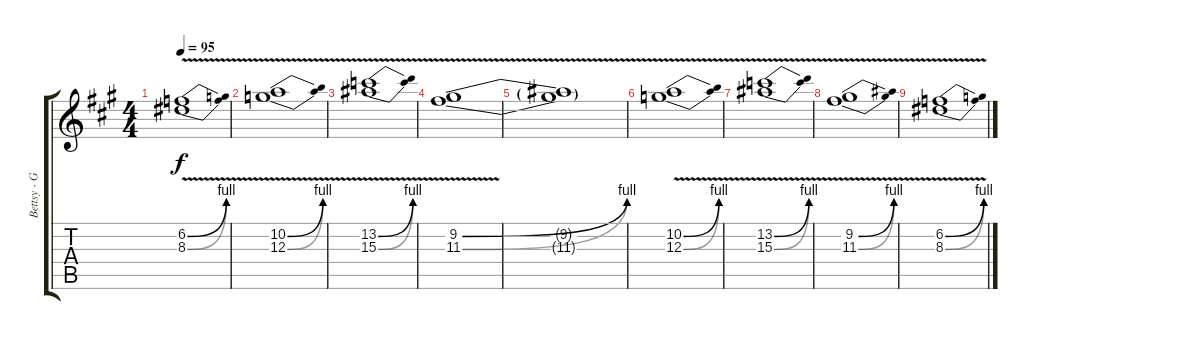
\track ("Bettsy - Guitar 1" "Bettsy - G") {instrument distortionguitar}
\staff {score tabs}
\tuning (E4 B3 G3 D3 A2 E2) {hide}
\ts (4 4)
\tempo 95
\clef g2
\ks a
(6.2{be (bend 0 0 60 4) v} 8.3{be (bend 0 0 60 4) v}).1{dy f} |
(10.2{be (bend 0 0 60 4) v} 12.3{be (bend 0 0 60 4) v}).1 |
(13.2{be (bend 0 0 60 4) v} 15.3{be (bend 0 0 60 4) v}).1 |
(9.2{be (bend 0 0 60 4) v} 11.3{be (bend 0 0 60 4) v}).1 |
(9.2{t} 11.3{t}).1 |
(10.2{be (bend 0 0 60 4) v} 12.3{be (bend 0 0 60 4) v}).1{volume 0} |
(13.2{be (bend 0 0 60 4) v} 15.3{be (bend 0 0 60 4) v}).1 |
(9.2{be (bend 0 0 60 4) v} 11.3{be (bend 0 0 60 4) v}).1 |
(6.2{be (bend 0 0 60 4) v} 8.3{be (bend 0 0 60 4) v}).1
